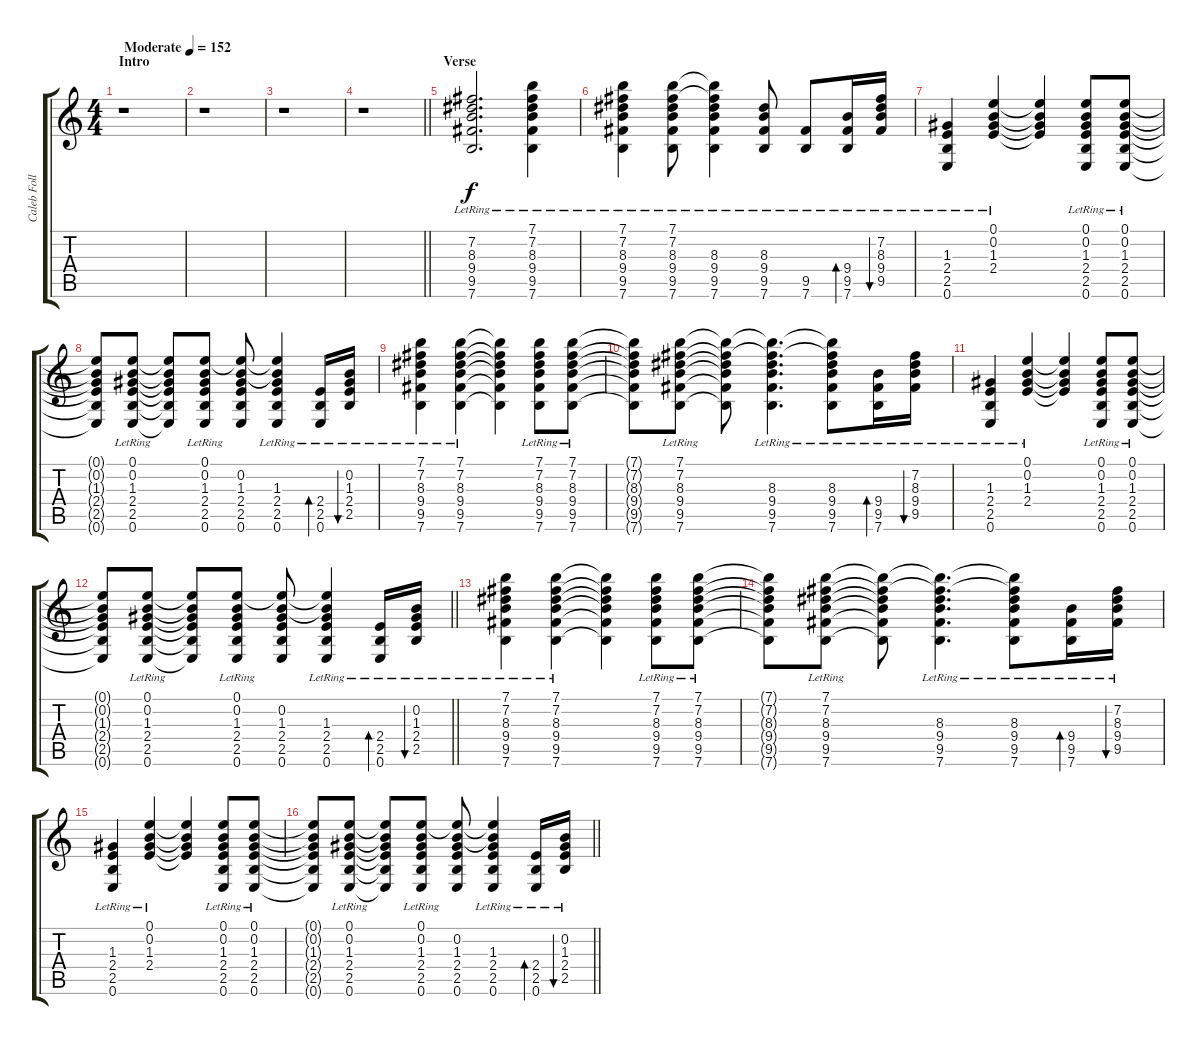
\track ("Caleb Followill" "Caleb Foll") {instrument electricguitarclean}
\staff {score tabs}
\tuning (E4 B3 G3 D3 A2 E2) {hide}
\ts (4 4)
\section ("" "Intro")
\tempo (152 "Moderate")
\clef g2
\ks c
r.1{dy f instrument electricguitarclean} |
r.1 |
r.1 |
\barLineRight lightlight
r.1 |
\section ("" "Verse")
(7.2{lr} 8.3{lr} 9.4{lr} 9.5{lr} 7.6{lr}).2{d} (7.1{lr} 7.2{lr} 8.3{lr} 9.4{lr} 9.5{lr} 7.6{lr}).4 |
(7.1{lr} 7.2{lr} 8.3{lr} 9.4{lr} 9.5{lr} 7.6{lr}).4 (7.1{lr} 7.2{lr} 8.3{lr} 9.4{lr} 9.5{lr} 7.6{lr}).8 (7.1{t} 7.2{t} 8.3{lr} 9.4{lr} 9.5{lr} 7.6{lr}).4 (8.3{lr} 9.4{lr} 9.5{lr} 7.6{lr}).8 (9.5{lr} 7.6{lr}).8 (9.4{lr} 9.5{lr} 7.6{lr}).16{bd 60} (7.2{lr} 8.3{lr} 9.4{lr} 9.5{lr}).16{bu 60} |
(1.3{lr} 2.4{lr} 2.5{lr} 0.6{lr}).4 (0.1{lr} 0.2{lr} 1.3{lr} 2.4{lr}).4 (0.1{t} 0.2{t} 1.3{t} 2.4{t}).4 (0.1{lr} 0.2{lr} 1.3{lr} 2.4{lr} 2.5{lr} 0.6{lr}).8 (0.1{lr} 0.2{lr} 1.3{lr} 2.4{lr} 2.5{lr} 0.6{lr}).8 |
(0.1{t} 0.2{t} 1.3{t} 2.4{t} 2.5{t} 0.6{t}).8 (0.1{lr} 0.2{lr} 1.3{lr} 2.4{lr} 2.5{lr} 0.6{lr}).8 (0.1{t} 0.2{t} 1.3{t} 2.4{t} 2.5{t} 0.6{t}).8 (0.1{lr} 0.2{lr} 1.3{lr} 2.4{lr} 2.5{lr} 0.6{lr}).8 (0.1{t} 0.2 1.3 2.4 2.5 0.6).8 (0.1{t} 0.2{t} 1.3{lr} 2.4{lr} 2.5{lr} 0.6{lr}).4 (2.4{lr} 2.5{lr} 0.6{lr}).16{bd 60} (0.2{lr} 1.3{lr} 2.4{lr} 2.5{lr}).16{bu 60} |
(7.1{lr} 7.2{lr} 8.3{lr} 9.4{lr} 9.5{lr} 7.6{lr}).4 (7.1{lr} 7.2{lr} 8.3{lr} 9.4{lr} 9.5{lr} 7.6{lr}).4 (7.1{t} 7.2{t} 8.3{t} 9.4{t} 9.5{t} 7.6{t}).4 (7.1{lr} 7.2{lr} 8.3{lr} 9.4{lr} 9.5{lr} 7.6{lr}).8 (7.1{lr} 7.2{lr} 8.3{lr} 9.4{lr} 9.5{lr} 7.6{lr}).8 |
(7.1{t} 7.2{t} 8.3{t} 9.4{t} 9.5{t} 7.6{t}).8 (7.1{lr} 7.2{lr} 8.3{lr} 9.4{lr} 9.5{lr} 7.6{lr}).8 (7.1{t} 7.2{t} 8.3{t} 9.4{t} 9.5{t} 7.6{t}).8 (7.1{t} 7.2{t} 8.3{lr} 9.4{lr} 9.5{lr} 7.6{lr}).4{d} (7.1{t} 7.2{t} 8.3{lr} 9.4{lr} 9.5{lr} 7.6{lr}).8 (9.4{lr} 9.5{lr} 7.6{lr}).16{bd 60} (7.2{lr} 8.3{lr} 9.4{lr} 9.5{lr}).16{bu 60} |
(1.3{lr} 2.4{lr} 2.5{lr} 0.6{lr}).4 (0.1{lr} 0.2{lr} 1.3{lr} 2.4{lr}).4 (0.1{t} 0.2{t} 1.3{t} 2.4{t}).4 (0.1{lr} 0.2{lr} 1.3{lr} 2.4{lr} 2.5{lr} 0.6{lr}).8 (0.1{lr} 0.2{lr} 1.3{lr} 2.4{lr} 2.5{lr} 0.6{lr}).8 |
\barLineRight lightlight
(0.1{t} 0.2{t} 1.3{t} 2.4{t} 2.5{t} 0.6{t}).8 (0.1{lr} 0.2{lr} 1.3{lr} 2.4{lr} 2.5{lr} 0.6{lr}).8 (0.1{t} 0.2{t} 1.3{t} 2.4{t} 2.5{t} 0.6{t}).8 (0.1{lr} 0.2{lr} 1.3{lr} 2.4{lr} 2.5{lr} 0.6{lr}).8 (0.1{t} 0.2 1.3 2.4 2.5 0.6).8 (0.1{t} 0.2{t} 1.3{lr} 2.4{lr} 2.5{lr} 0.6{lr}).4 (2.4{lr} 2.5{lr} 0.6{lr}).16{bd 60} (0.2{lr} 1.3{lr} 2.4{lr} 2.5{lr}).16{bu 60} |
\section ("" "")
(7.1{lr} 7.2{lr} 8.3{lr} 9.4{lr} 9.5{lr} 7.6{lr}).4 (7.1{lr} 7.2{lr} 8.3{lr} 9.4{lr} 9.5{lr} 7.6{lr}).4 (7.1{t} 7.2{t} 8.3{t} 9.4{t} 9.5{t} 7.6{t}).4 (7.1{lr} 7.2{lr} 8.3{lr} 9.4{lr} 9.5{lr} 7.6{lr}).8 (7.1{lr} 7.2{lr} 8.3{lr} 9.4{lr} 9.5{lr} 7.6{lr}).8 |
(7.1{t} 7.2{t} 8.3{t} 9.4{t} 9.5{t} 7.6{t}).8 (7.1{lr} 7.2{lr} 8.3{lr} 9.4{lr} 9.5{lr} 7.6{lr}).8 (7.1{t} 7.2{t} 8.3{t} 9.4{t} 9.5{t} 7.6{t}).8 (7.1{t} 7.2{t} 8.3{lr} 9.4{lr} 9.5{lr} 7.6{lr}).4{d} (7.1{t} 7.2{t} 8.3{lr} 9.4{lr} 9.5{lr} 7.6{lr}).8 (9.4{lr} 9.5{lr} 7.6{lr}).16{bd 60} (7.2{lr} 8.3{lr} 9.4{lr} 9.5{lr}).16{bu 60} |
(1.3{lr} 2.4{lr} 2.5{lr} 0.6{lr}).4 (0.1{lr} 0.2{lr} 1.3{lr} 2.4{lr}).4 (0.1{t} 0.2{t} 1.3{t} 2.4{t}).4 (0.1{lr} 0.2{lr} 1.3{lr} 2.4{lr} 2.5{lr} 0.6{lr}).8 (0.1{lr} 0.2{lr} 1.3{lr} 2.4{lr} 2.5{lr} 0.6{lr}).8 |
\barLineRight lightlight
(0.1{t} 0.2{t} 1.3{t} 2.4{t} 2.5{t} 0.6{t}).8 (0.1{lr} 0.2{lr} 1.3{lr} 2.4{lr} 2.5{lr} 0.6{lr}).8 (0.1{t} 0.2{t} 1.3{t} 2.4{t} 2.5{t} 0.6{t}).8 (0.1{lr} 0.2{lr} 1.3{lr} 2.4{lr} 2.5{lr} 0.6{lr}).8 (0.1{t} 0.2 1.3 2.4 2.5 0.6).8 (0.1{t} 0.2{t} 1.3{lr} 2.4{lr} 2.5{lr} 0.6{lr}).4 (2.4{lr} 2.5{lr} 0.6{lr}).16{bd 60} (0.2{lr} 1.3{lr} 2.4{lr} 2.5{lr}).16{bu 60}
